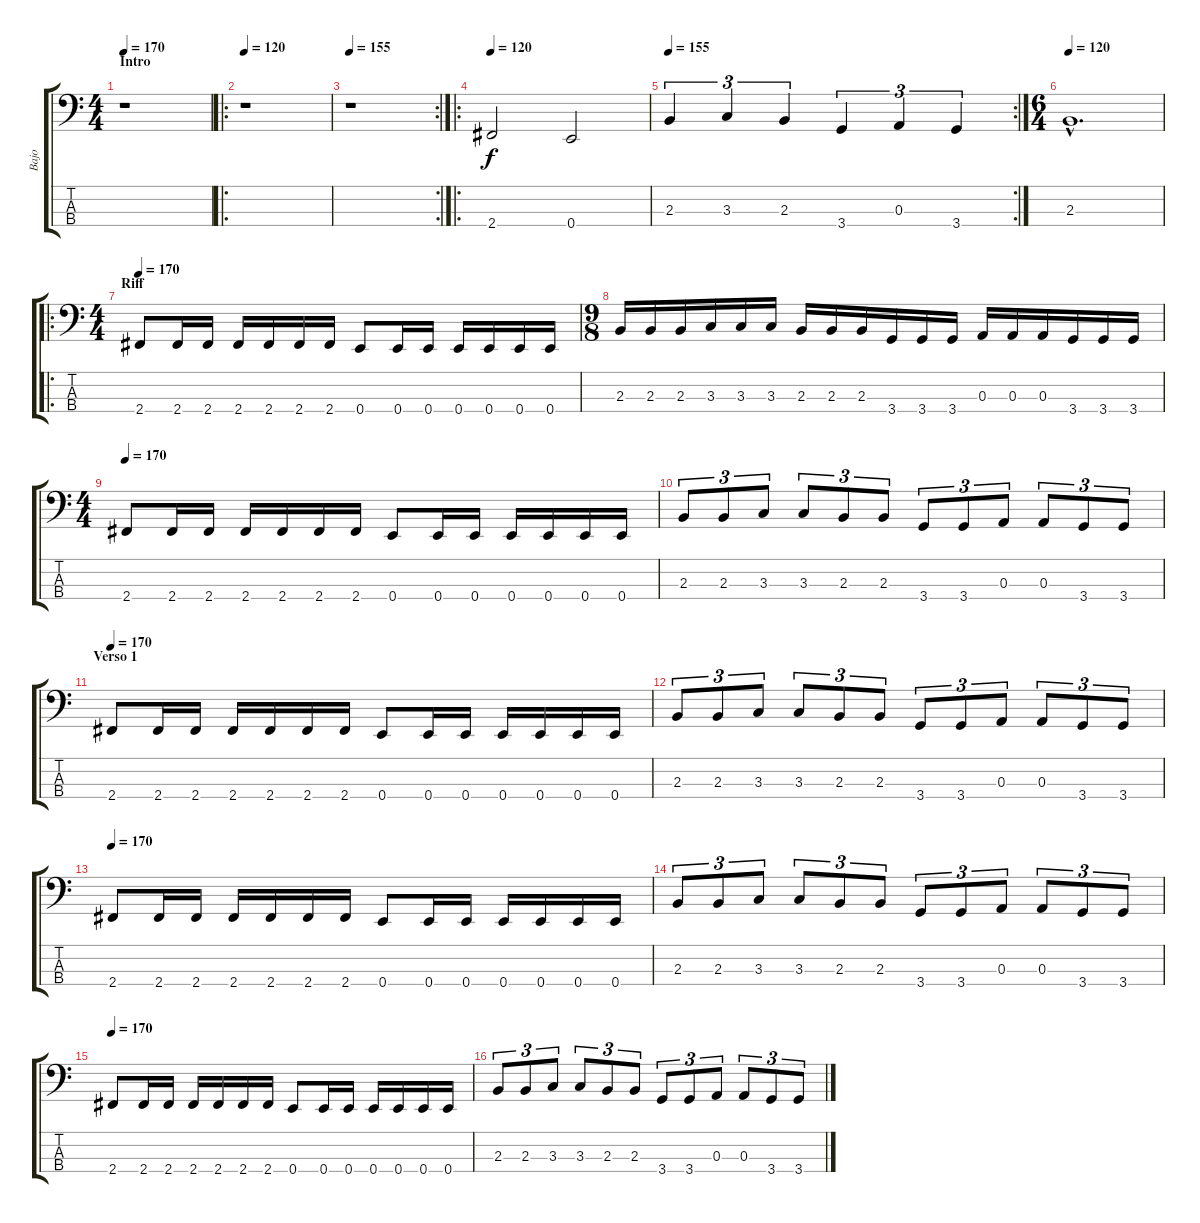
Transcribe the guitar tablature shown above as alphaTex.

\track ("Bajo" "Bajo") {instrument electricbassfinger}
\staff {score tabs}
\tuning (G2 D2 A1 E1) {hide}
\ts (4 4)
\section ("" "Intro")
\tempo 170
\tempo 120
\tempo 170
\clef f4
\ks c
r.1{dy f instrument electricbassfinger} |
\ro
\tempo 120
r.1 |
\rc 2
\tempo 155
r.1 |
\ro
\tempo 120
2.4.2 0.4.2 |
\rc 2
\tempo 155
2.3.4{tu (3 2)} 3.3.4{tu (3 2)} 2.3.4{tu (3 2)} 3.4.4{tu (3 2)} 0.3.4{tu (3 2)} 3.4.4{tu (3 2)} |
\ts (6 4)
\tempo 120
2.3{hac}.1{d} |
\ro
\ts (4 4)
\section ("" "Riff")
\tempo 170
2.4.8 2.4.16 2.4.16 2.4.16 2.4.16 2.4.16 2.4.16 0.4.8 0.4.16 0.4.16 0.4.16 0.4.16 0.4.16 0.4.16 |
\ts (9 8)
2.3.16 2.3.16 2.3.16 3.3.16 3.3.16 3.3.16 2.3.16 2.3.16 2.3.16 3.4.16 3.4.16 3.4.16 0.3.16 0.3.16 0.3.16 3.4.16 3.4.16 3.4.16 |
\ts (4 4)
\tempo 170
2.4.8 2.4.16 2.4.16 2.4.16 2.4.16 2.4.16 2.4.16 0.4.8 0.4.16 0.4.16 0.4.16 0.4.16 0.4.16 0.4.16 |
2.3.8{tu (3 2)} 2.3.8{tu (3 2)} 3.3.8{tu (3 2)} 3.3.8{tu (3 2)} 2.3.8{tu (3 2)} 2.3.8{tu (3 2)} 3.4.8{tu (3 2)} 3.4.8{tu (3 2)} 0.3.8{tu (3 2)} 0.3.8{tu (3 2)} 3.4.8{tu (3 2)} 3.4.8{tu (3 2)} |
\section ("" "Verso 1")
\tempo 170
2.4.8 2.4.16 2.4.16 2.4.16 2.4.16 2.4.16 2.4.16 0.4.8 0.4.16 0.4.16 0.4.16 0.4.16 0.4.16 0.4.16 |
2.3.8{tu (3 2)} 2.3.8{tu (3 2)} 3.3.8{tu (3 2)} 3.3.8{tu (3 2)} 2.3.8{tu (3 2)} 2.3.8{tu (3 2)} 3.4.8{tu (3 2)} 3.4.8{tu (3 2)} 0.3.8{tu (3 2)} 0.3.8{tu (3 2)} 3.4.8{tu (3 2)} 3.4.8{tu (3 2)} |
\tempo 170
2.4.8 2.4.16 2.4.16 2.4.16 2.4.16 2.4.16 2.4.16 0.4.8 0.4.16 0.4.16 0.4.16 0.4.16 0.4.16 0.4.16 |
2.3.8{tu (3 2)} 2.3.8{tu (3 2)} 3.3.8{tu (3 2)} 3.3.8{tu (3 2)} 2.3.8{tu (3 2)} 2.3.8{tu (3 2)} 3.4.8{tu (3 2)} 3.4.8{tu (3 2)} 0.3.8{tu (3 2)} 0.3.8{tu (3 2)} 3.4.8{tu (3 2)} 3.4.8{tu (3 2)} |
\tempo 170
2.4.8 2.4.16 2.4.16 2.4.16 2.4.16 2.4.16 2.4.16 0.4.8 0.4.16 0.4.16 0.4.16 0.4.16 0.4.16 0.4.16 |
2.3.8{tu (3 2)} 2.3.8{tu (3 2)} 3.3.8{tu (3 2)} 3.3.8{tu (3 2)} 2.3.8{tu (3 2)} 2.3.8{tu (3 2)} 3.4.8{tu (3 2)} 3.4.8{tu (3 2)} 0.3.8{tu (3 2)} 0.3.8{tu (3 2)} 3.4.8{tu (3 2)} 3.4.8{tu (3 2)}
